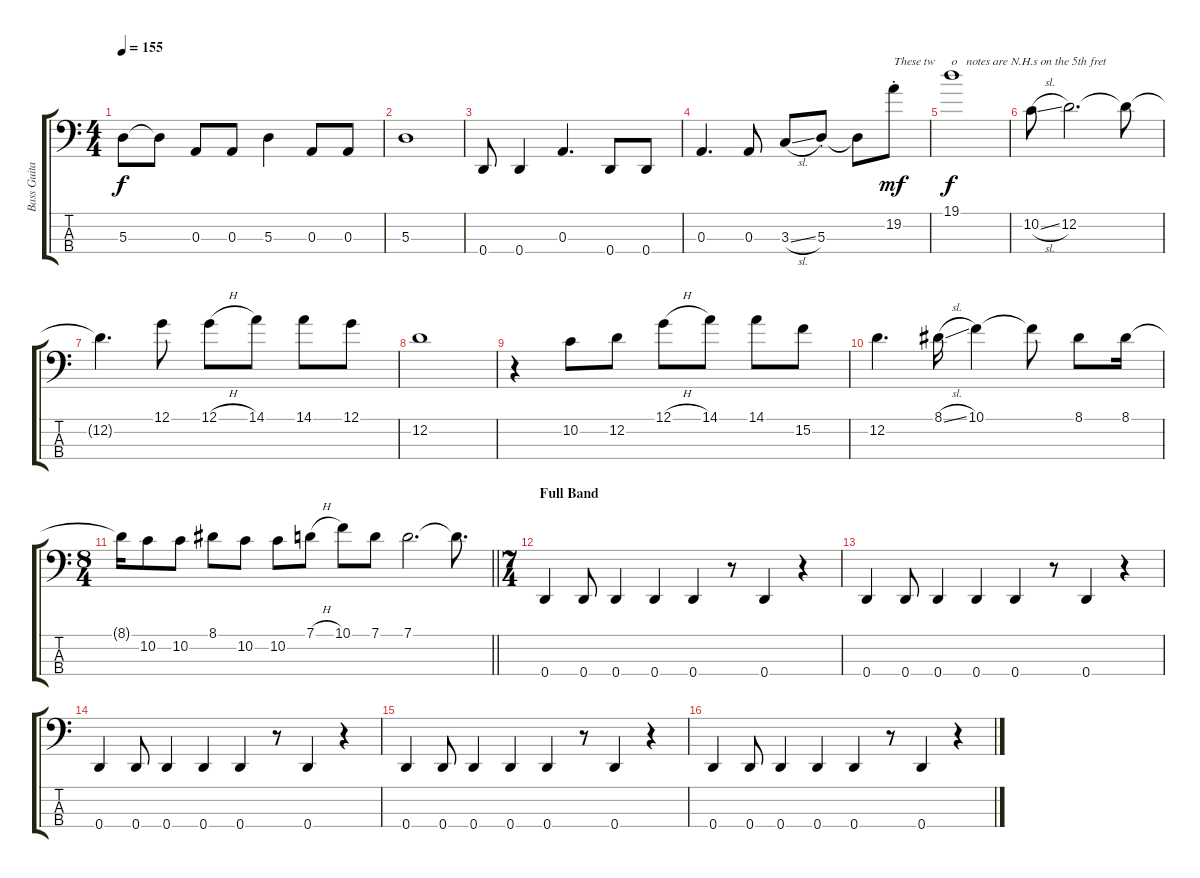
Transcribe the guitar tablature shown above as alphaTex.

\track ("Bass Guitar" "Bass Guita") {instrument electricbassfinger}
\staff {score tabs}
\tuning (G2 D2 A1 D1) {hide}
\ts (4 4)
\tempo 155
\clef f4
\ks c
5.3{t}.8{dy f} 5.3{t}.8 0.3.8 0.3.8 5.3.4 0.3.8 0.3.8 |
5.3.1 |
0.4.8 0.4.4 0.3.4{d} 0.4.8 0.4.8 |
0.3.4{d} 0.3.8 3.3{sl}.8 5.3{st}.8 5.3{t}.8 19.2{st}.8{txt "These tw" dy mf} |
19.1.1{txt "o   notes are N.H.s on the 5th fret" dy f} |
10.2{sl}.8 12.2.2{d} 12.2{t}.8 |
12.2{t}.4{d} 12.1.8 12.1{h}.8 14.1.8 14.1.8 12.1.8 |
12.2.1 |
r.4 10.2.8 12.2.8 12.1{h}.8 14.1.8 14.1.8 15.2.8 |
12.2.4{d} 8.1{sl}.16 10.1.4 10.1{t}.8 8.1.8 8.1.16 |
\ts (8 4)
\barLineRight lightlight
8.1{t}.16 10.2.8 10.2.8 8.1.8 10.2.8 10.2.8 7.1{h}.8 10.1.8 7.1.8 7.1.2{d} 7.1{t}.8{d} |
\ts (7 4)
\section ("" "Full Band")
0.4.4{instrument electricbassfinger} 0.4.8 0.4.4 0.4.4 0.4.4 r.8 0.4.4 r.4 |
0.4.4 0.4.8 0.4.4 0.4.4 0.4.4 r.8 0.4.4 r.4 |
0.4.4 0.4.8 0.4.4 0.4.4 0.4.4 r.8 0.4.4 r.4 |
0.4.4 0.4.8 0.4.4 0.4.4 0.4.4 r.8 0.4.4 r.4 |
0.4.4 0.4.8 0.4.4 0.4.4 0.4.4 r.8 0.4.4 r.4
